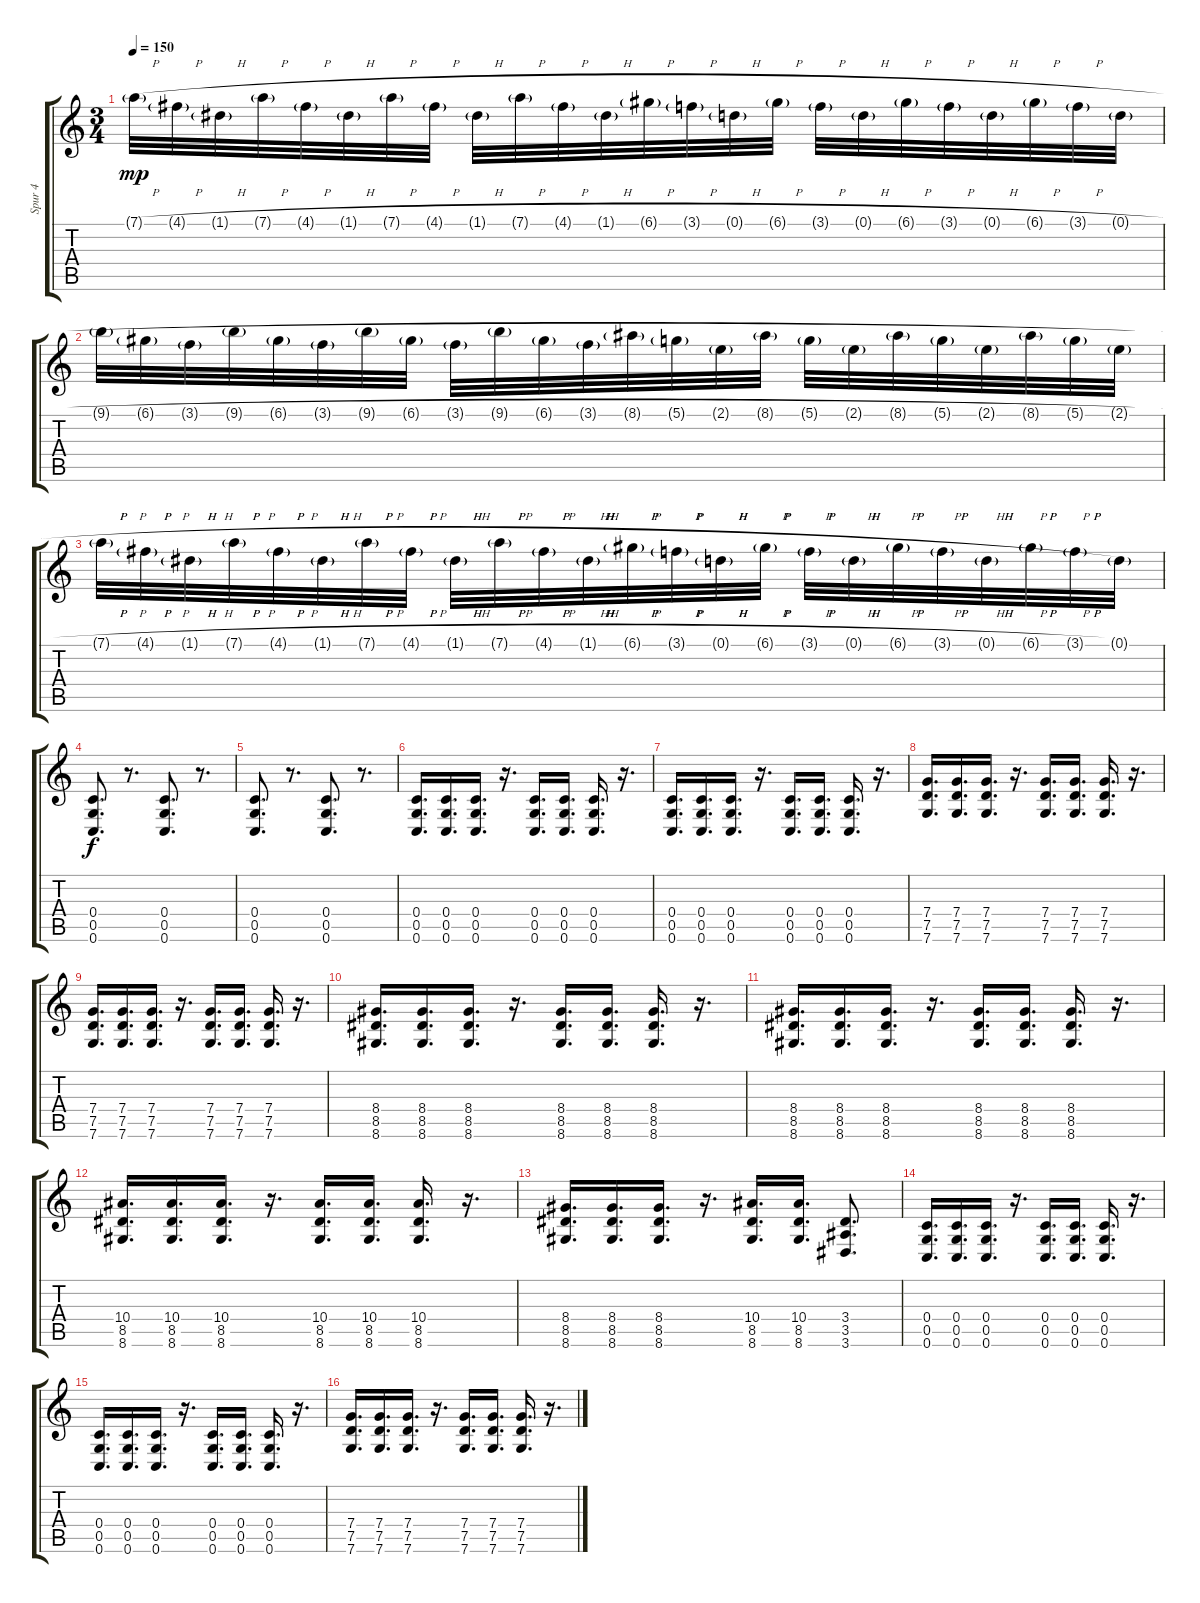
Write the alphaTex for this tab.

\track ("Spur 4" "Spur 4") {instrument distortionguitar}
\staff {score tabs}
\tuning (D4 A3 F3 C3 G2 C2) {hide}
\ts (3 4)
\tempo 150
\clef g2
\ks c
7.1{h g}.32{dy mp} 4.1{h g}.32 1.1{h g}.32 7.1{h g}.32 4.1{h g}.32 1.1{h g}.32 7.1{h g}.32 4.1{h g}.32 1.1{h g}.32 7.1{h g}.32 4.1{h g}.32 1.1{h g}.32 6.1{h g}.32 3.1{h g}.32 0.1{h g}.32 6.1{h g}.32 3.1{h g}.32 0.1{h g}.32 6.1{h g}.32 3.1{h g}.32 0.1{h g}.32 6.1{h g}.32 3.1{h g}.32 0.1{h g}.32 |
9.1{h g}.32 6.1{h g}.32 3.1{h g}.32 9.1{h g}.32 6.1{h g}.32 3.1{h g}.32 9.1{h g}.32 6.1{h g}.32 3.1{h g}.32 9.1{h g}.32 6.1{h g}.32 3.1{h g}.32 8.1{h g}.32 5.1{h g}.32 2.1{h g}.32 8.1{h g}.32 5.1{h g}.32 2.1{h g}.32 8.1{h g}.32 5.1{h g}.32 2.1{h g}.32 8.1{h g}.32 5.1{h g}.32 2.1{h g}.32 |
7.1{h g}.32 4.1{h g}.32 1.1{h g}.32 7.1{h g}.32 4.1{h g}.32 1.1{h g}.32 7.1{h g}.32 4.1{h g}.32 1.1{h g}.32 7.1{h g}.32 4.1{h g}.32 1.1{h g}.32 6.1{h g}.32 3.1{h g}.32 0.1{h g}.32 6.1{h g}.32 3.1{h g}.32 0.1{h g}.32 6.1{h g}.32 3.1{h g}.32 0.1{h g}.32 6.1{h g}.32 3.1{h g}.32 0.1{g}.32 |
(0.4 0.5 0.6).8{d dy f} r.8{d} (0.4 0.5 0.6).8{d} r.8{d} |
(0.4 0.5 0.6).8{d} r.8{d} (0.4 0.5 0.6).8{d} r.8{d} |
(0.4 0.5 0.6).16{d} (0.4 0.5 0.6).16{d} (0.4 0.5 0.6).16{d} r.16{d} (0.4 0.5 0.6).16{d} (0.4 0.5 0.6).16{d} (0.4 0.5 0.6).16{d} r.16{d} |
(0.4 0.5 0.6).16{d} (0.4 0.5 0.6).16{d} (0.4 0.5 0.6).16{d} r.16{d} (0.4 0.5 0.6).16{d} (0.4 0.5 0.6).16{d} (0.4 0.5 0.6).16{d} r.16{d} |
(7.4 7.5 7.6).16{d} (7.4 7.5 7.6).16{d} (7.4 7.5 7.6).16{d} r.16{d} (7.4 7.5 7.6).16{d} (7.4 7.5 7.6).16{d} (7.4 7.5 7.6).16{d} r.16{d} |
(7.4 7.5 7.6).16{d} (7.4 7.5 7.6).16{d} (7.4 7.5 7.6).16{d} r.16{d} (7.4 7.5 7.6).16{d} (7.4 7.5 7.6).16{d} (7.4 7.5 7.6).16{d} r.16{d} |
(8.4 8.5 8.6).16{d} (8.4 8.5 8.6).16{d} (8.4 8.5 8.6).16{d} r.16{d} (8.4 8.5 8.6).16{d} (8.4 8.5 8.6).16{d} (8.4 8.5 8.6).16{d} r.16{d} |
(8.4 8.5 8.6).16{d} (8.4 8.5 8.6).16{d} (8.4 8.5 8.6).16{d} r.16{d} (8.4 8.5 8.6).16{d} (8.4 8.5 8.6).16{d} (8.4 8.5 8.6).16{d} r.16{d} |
(10.4 8.5 8.6).16{d} (10.4 8.5 8.6).16{d} (10.4 8.5 8.6).16{d} r.16{d} (10.4 8.5 8.6).16{d} (10.4 8.5 8.6).16{d} (10.4 8.5 8.6).16{d} r.16{d} |
(8.4 8.5 8.6).16{d} (8.4 8.5 8.6).16{d} (8.4 8.5 8.6).16{d} r.16{d} (10.4 8.5 8.6).16{d} (10.4 8.5 8.6).16{d} (3.4 3.5 3.6).8{d} |
(0.4 0.5 0.6).16{d} (0.4 0.5 0.6).16{d} (0.4 0.5 0.6).16{d} r.16{d} (0.4 0.5 0.6).16{d} (0.4 0.5 0.6).16{d} (0.4 0.5 0.6).16{d} r.16{d} |
(0.4 0.5 0.6).16{d} (0.4 0.5 0.6).16{d} (0.4 0.5 0.6).16{d} r.16{d} (0.4 0.5 0.6).16{d} (0.4 0.5 0.6).16{d} (0.4 0.5 0.6).16{d} r.16{d} |
(7.4 7.5 7.6).16{d} (7.4 7.5 7.6).16{d} (7.4 7.5 7.6).16{d} r.16{d} (7.4 7.5 7.6).16{d} (7.4 7.5 7.6).16{d} (7.4 7.5 7.6).16{d} r.16{d}
